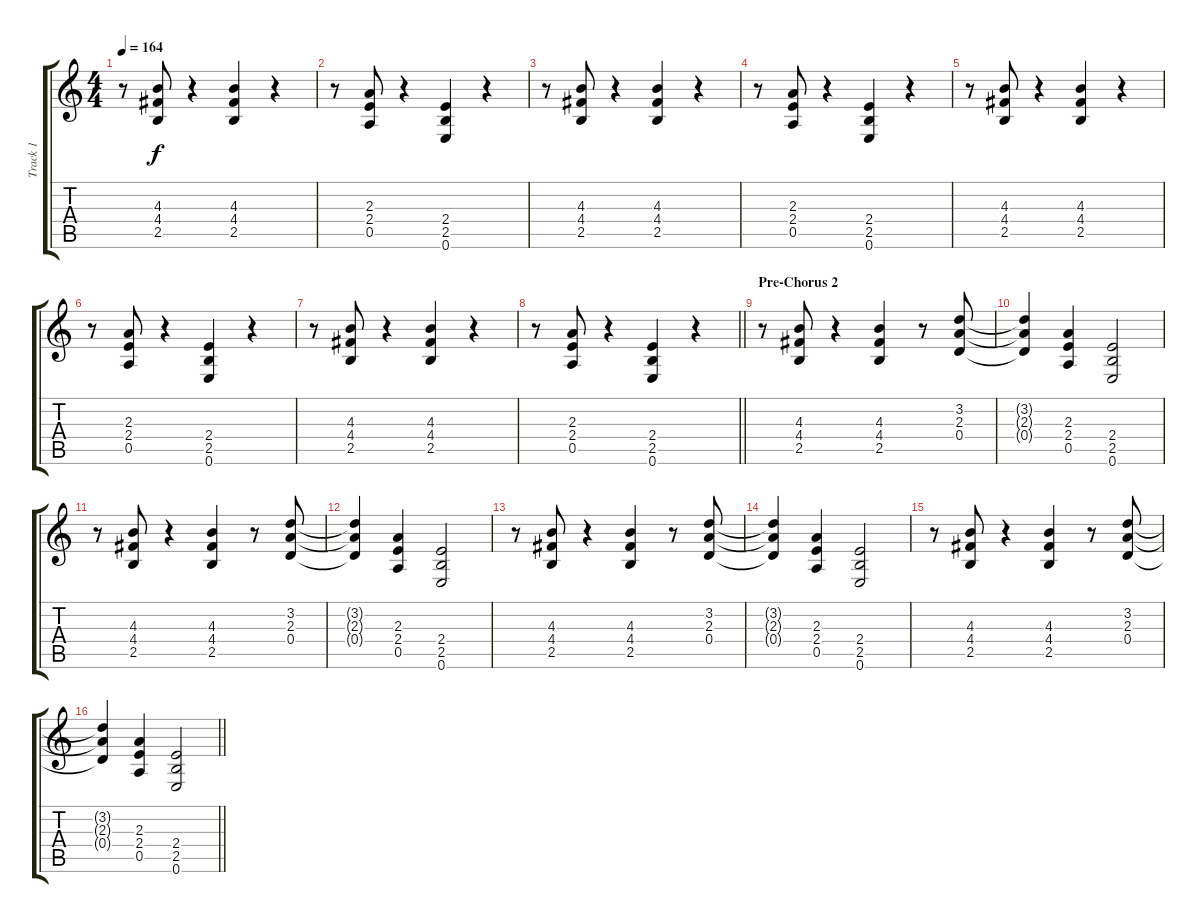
\track ("Track 1" "Track 1") {instrument overdrivenguitar}
\staff {score tabs}
\tuning (E4 B3 G3 D3 A2 E2) {hide}
\ts (4 4)
\tempo 164
\clef g2
\ks c
r.8{dy f} (4.3 4.4 2.5).8 r.4 (4.3 4.4 2.5).4 r.4 |
r.8 (2.3 2.4 0.5).8 r.4 (2.4 2.5 0.6).4 r.4 |
r.8 (4.3 4.4 2.5).8 r.4 (4.3 4.4 2.5).4 r.4 |
r.8 (2.3 2.4 0.5).8 r.4 (2.4 2.5 0.6).4 r.4 |
r.8 (4.3 4.4 2.5).8 r.4 (4.3 4.4 2.5).4 r.4 |
r.8 (2.3 2.4 0.5).8 r.4 (2.4 2.5 0.6).4 r.4 |
r.8 (4.3 4.4 2.5).8 r.4 (4.3 4.4 2.5).4 r.4 |
\barLineRight lightlight
r.8 (2.3 2.4 0.5).8 r.4 (2.4 2.5 0.6).4 r.4 |
\section ("" "Pre-Chorus 2")
r.8 (4.3 4.4 2.5).8 r.4 (4.3 4.4 2.5).4 r.8 (3.2 2.3 0.4).8 |
(3.2{t} 2.3{t} 0.4{t}).4 (2.3 2.4 0.5).4 (2.4 2.5 0.6).2 |
r.8 (4.3 4.4 2.5).8 r.4 (4.3 4.4 2.5).4 r.8 (3.2 2.3 0.4).8 |
(3.2{t} 2.3{t} 0.4{t}).4 (2.3 2.4 0.5).4 (2.4 2.5 0.6).2 |
r.8 (4.3 4.4 2.5).8 r.4 (4.3 4.4 2.5).4 r.8 (3.2 2.3 0.4).8 |
(3.2{t} 2.3{t} 0.4{t}).4 (2.3 2.4 0.5).4 (2.4 2.5 0.6).2 |
r.8 (4.3 4.4 2.5).8 r.4 (4.3 4.4 2.5).4 r.8 (3.2 2.3 0.4).8 |
\barLineRight lightlight
(3.2{t} 2.3{t} 0.4{t}).4 (2.3 2.4 0.5).4 (2.4 2.5 0.6).2
